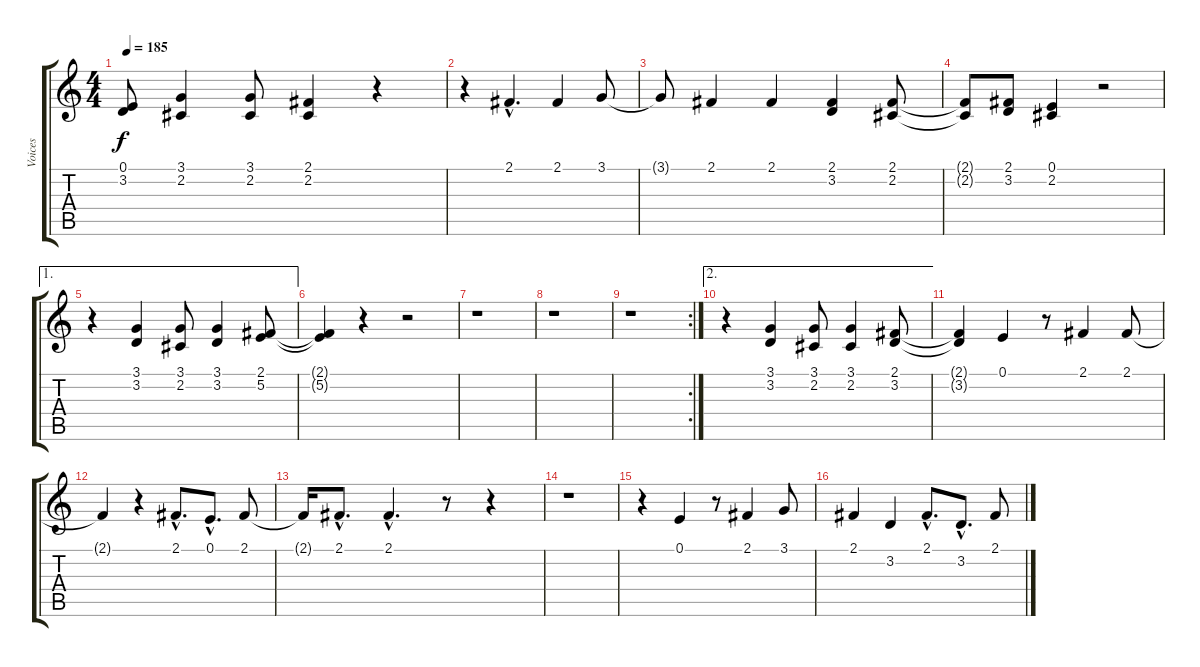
\track ("Voices" "Voices") {instrument choiraahs}
\staff {score tabs}
\tuning (E4 B3 G3 D3 A2 E2) {hide}
\ts (4 4)
\tempo 185
\clef g2
\ks c
(0.1{t} 3.2{t}).8{dy f} (3.1 2.2).4 (3.1 2.2).8 (2.1 2.2).4 r.4 |
r.4 2.1{hac}.4{d} 2.1.4 3.1.8 |
3.1{t}.8 2.1.4 2.1.4 (2.1 3.2).4 (2.1 2.2).8 |
(2.1{t} 2.2{t}).8 (2.1 3.2).8 (0.1 2.2).4 r.2 |
\ae 1
r.4 (3.1 3.2).4 (3.1 2.2).8 (3.1 3.2).4 (2.1 5.2).8 |
(2.1{t} 5.2{t}).4 r.4 r.2 |
r.1 |
r.1 |
\rc 2
r.1 |
\ae 2
r.4 (3.1 3.2).4 (3.1 2.2).8 (3.1 2.2).4 (2.1 3.2).8 |
(2.1{t} 3.2{t}).4 0.1.4 r.8 2.1.4 2.1.8 |
2.1{t}.4 r.4 2.1{hac}.8{d} 0.1{hac}.8{d} 2.1.8 |
2.1{t}.16 2.1{hac}.8{d} 2.1{hac}.4{d} r.8 r.4 |
r.1 |
r.4 0.1.4 r.8 2.1.4 3.1.8 |
2.1.4 3.2.4 2.1{hac}.8{d} 3.2{hac}.8{d} 2.1.8
